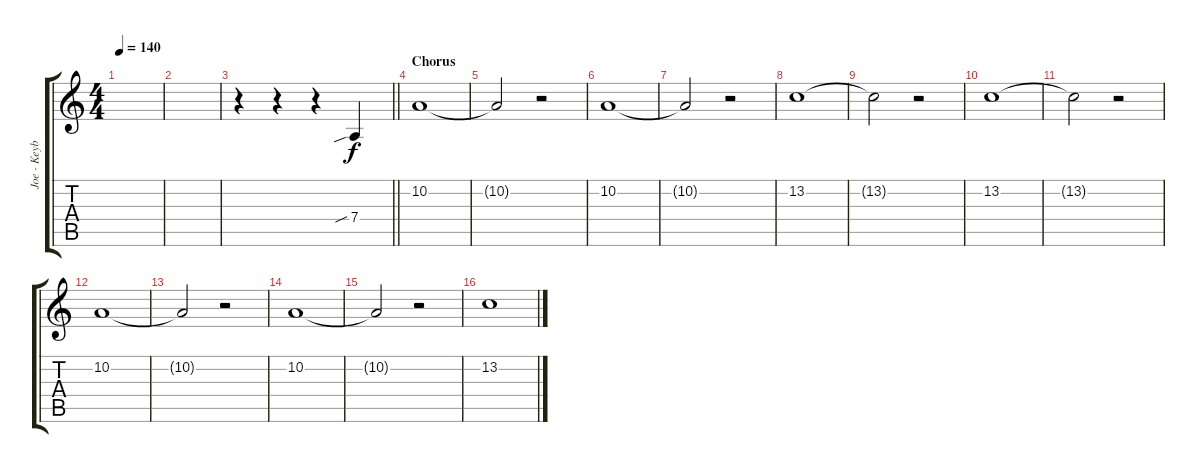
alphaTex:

\track ("Joe - Keyboards" "Joe - Keyb") {instrument lead2sawtooth}
\staff {score tabs}
\tuning (E4 B3 G3 D3 A2 E2) {hide}
\ts (4 4)
\tempo 140
\clef g2
\ks c
|
|
\barLineRight lightlight
r.4 r.4 r.4 7.4{sib}.4 |
\section ("" "Chorus")
10.2.1{volume 14 balance 8 instrument lead1square} |
10.2{t}.2 r.2 |
10.2.1 |
10.2{t}.2 r.2 |
13.2.1 |
13.2{t}.2 r.2 |
13.2.1 |
13.2{t}.2 r.2 |
10.2.1 |
10.2{t}.2 r.2 |
10.2.1 |
10.2{t}.2 r.2 |
13.2.1
